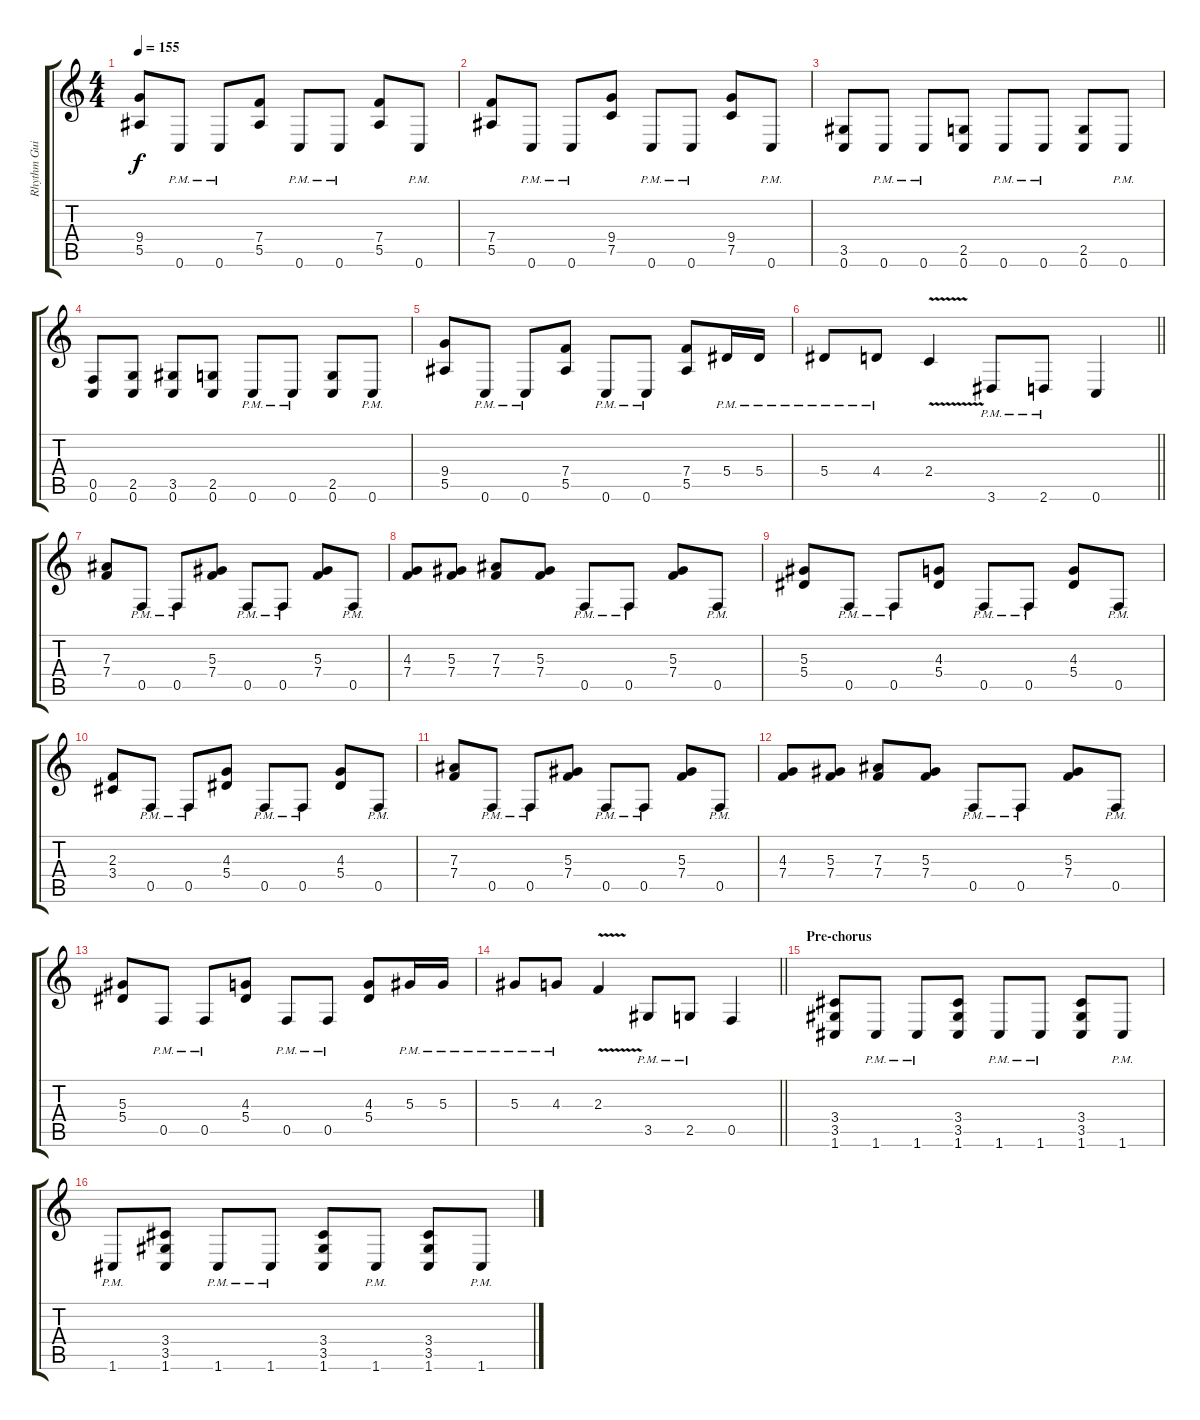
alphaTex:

\track ("Rhythm Guitar II" "Rhythm Gui") {instrument distortionguitar}
\staff {score tabs}
\tuning (C4 G3 Eb3 Bb2 F2 C2) {hide}
\ts (4 4)
\tempo 155
\clef g2
\ks c
(9.4 5.5).8{dy f} 0.6{pm}.8 0.6{pm}.8 (7.4 5.5).8 0.6{pm}.8 0.6{pm}.8 (7.4 5.5).8 0.6{pm}.8 |
(7.4 5.5).8 0.6{pm}.8 0.6{pm}.8 (9.4 7.5).8 0.6{pm}.8 0.6{pm}.8 (9.4 7.5).8 0.6{pm}.8 |
(3.5 0.6).8 0.6{pm}.8 0.6{pm}.8 (2.5 0.6).8 0.6{pm}.8 0.6{pm}.8 (2.5 0.6).8 0.6{pm}.8 |
(0.5 0.6).8 (2.5 0.6).8 (3.5 0.6).8 (2.5 0.6).8 0.6{pm}.8 0.6{pm}.8 (2.5 0.6).8 0.6{pm}.8 |
(9.4 5.5).8 0.6{pm}.8 0.6{pm}.8 (7.4 5.5).8 0.6{pm}.8 0.6{pm}.8 (7.4 5.5).8 5.4{pm}.16 5.4{pm}.16 |
\barLineRight lightlight
5.4{pm}.8 4.4{pm}.8 2.4{v}.4 3.6{pm}.8 2.6{pm}.8 0.6.4 |
(7.3 7.4).8{volume 12} 0.5{pm}.8 0.5{pm}.8 (5.3 7.4).8 0.5{pm}.8 0.5{pm}.8 (5.3 7.4).8 0.5{pm}.8 |
(4.3 7.4).8 (5.3 7.4).8 (7.3 7.4).8 (5.3 7.4).8 0.5{pm}.8 0.5{pm}.8 (5.3 7.4).8 0.5{pm}.8 |
(5.3 5.4).8 0.5{pm}.8 0.5{pm}.8 (4.3 5.4).8 0.5{pm}.8 0.5{pm}.8 (4.3 5.4).8 0.5{pm}.8 |
(2.3 3.4).8 0.5{pm}.8 0.5{pm}.8 (4.3 5.4).8 0.5{pm}.8 0.5{pm}.8 (4.3 5.4).8 0.5{pm}.8 |
(7.3 7.4).8 0.5{pm}.8 0.5{pm}.8 (5.3 7.4).8 0.5{pm}.8 0.5{pm}.8 (5.3 7.4).8 0.5{pm}.8 |
(4.3 7.4).8 (5.3 7.4).8 (7.3 7.4).8 (5.3 7.4).8 0.5{pm}.8 0.5{pm}.8 (5.3 7.4).8 0.5{pm}.8 |
(5.3 5.4).8 0.5{pm}.8 0.5{pm}.8 (4.3 5.4).8 0.5{pm}.8 0.5{pm}.8 (4.3 5.4).8 5.3{pm}.16{volume 13} 5.3{pm}.16 |
\barLineRight lightlight
5.3{pm}.8 4.3{pm}.8 2.3{v}.4 3.5{pm}.8 2.5{pm}.8 0.5.4 |
\section ("" "Pre-chorus")
(3.4 3.5 1.6).8 1.6{pm}.8 1.6{pm}.8 (3.4 3.5 1.6).8 1.6{pm}.8 1.6{pm}.8 (3.4 3.5 1.6).8 1.6{pm}.8 |
1.6{pm}.8 (3.4 3.5 1.6).8 1.6{pm}.8 1.6{pm}.8 (3.4 3.5 1.6).8 1.6{pm}.8 (3.4 3.5 1.6).8 1.6{pm}.8
